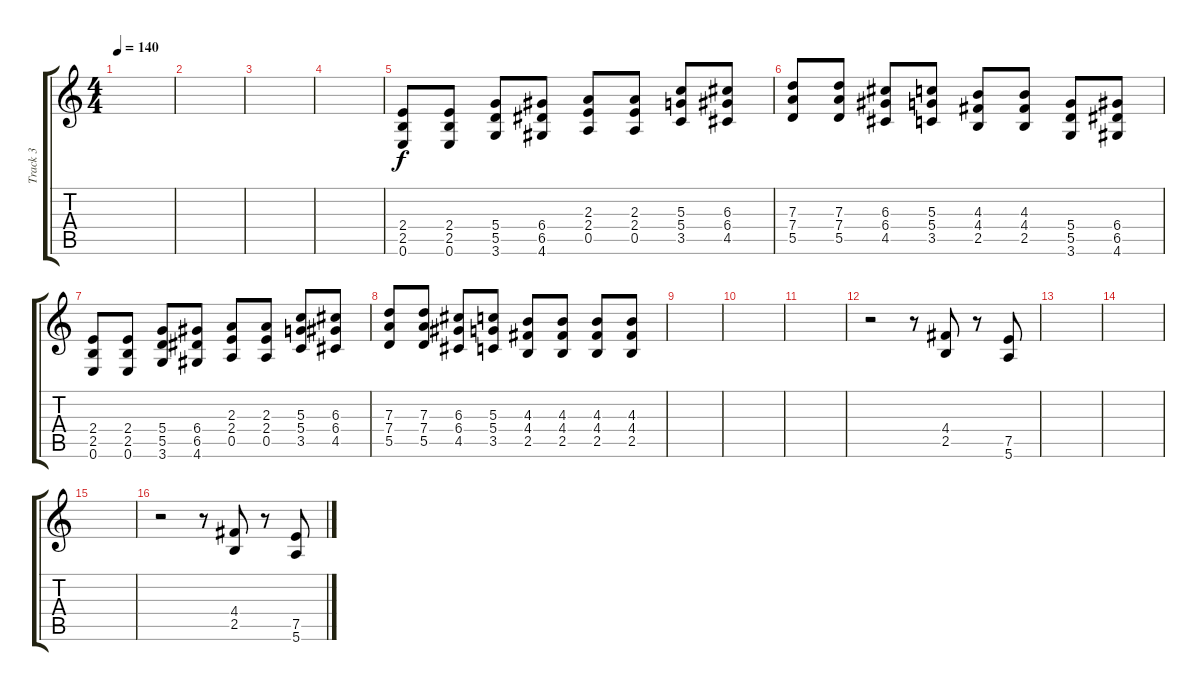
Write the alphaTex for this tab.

\track ("Track 3" "Track 3") {instrument distortionguitar}
\staff {score tabs}
\tuning (E4 B3 G3 D3 A2 E2) {hide}
\ts (4 4)
\tempo 140
\clef g2
\ks c
|
|
|
|
(2.4 2.5 0.6).8 (2.4 2.5 0.6).8 (5.4 5.5 3.6).8 (6.4 6.5 4.6).8 (2.3 2.4 0.5).8 (2.3 2.4 0.5).8 (5.3 5.4 3.5).8 (6.3 6.4 4.5).8 |
(7.3 7.4 5.5).8 (7.3 7.4 5.5).8 (6.3 6.4 4.5).8 (5.3 5.4 3.5).8 (4.3 4.4 2.5).8 (4.3 4.4 2.5).8 (5.4 5.5 3.6).8 (6.4 6.5 4.6).8 |
(2.4 2.5 0.6).8 (2.4 2.5 0.6).8 (5.4 5.5 3.6).8 (6.4 6.5 4.6).8 (2.3 2.4 0.5).8 (2.3 2.4 0.5).8 (5.3 5.4 3.5).8 (6.3 6.4 4.5).8 |
(7.3 7.4 5.5).8 (7.3 7.4 5.5).8 (6.3 6.4 4.5).8 (5.3 5.4 3.5).8 (4.3 4.4 2.5).8 (4.3 4.4 2.5).8 (4.3 4.4 2.5).8 (4.3 4.4 2.5).8 |
|
|
|
r.2 r.8 (4.4 2.5).8 r.8 (7.5 5.6).8 |
|
|
|
r.2 r.8 (4.4 2.5).8 r.8 (7.5 5.6).8
